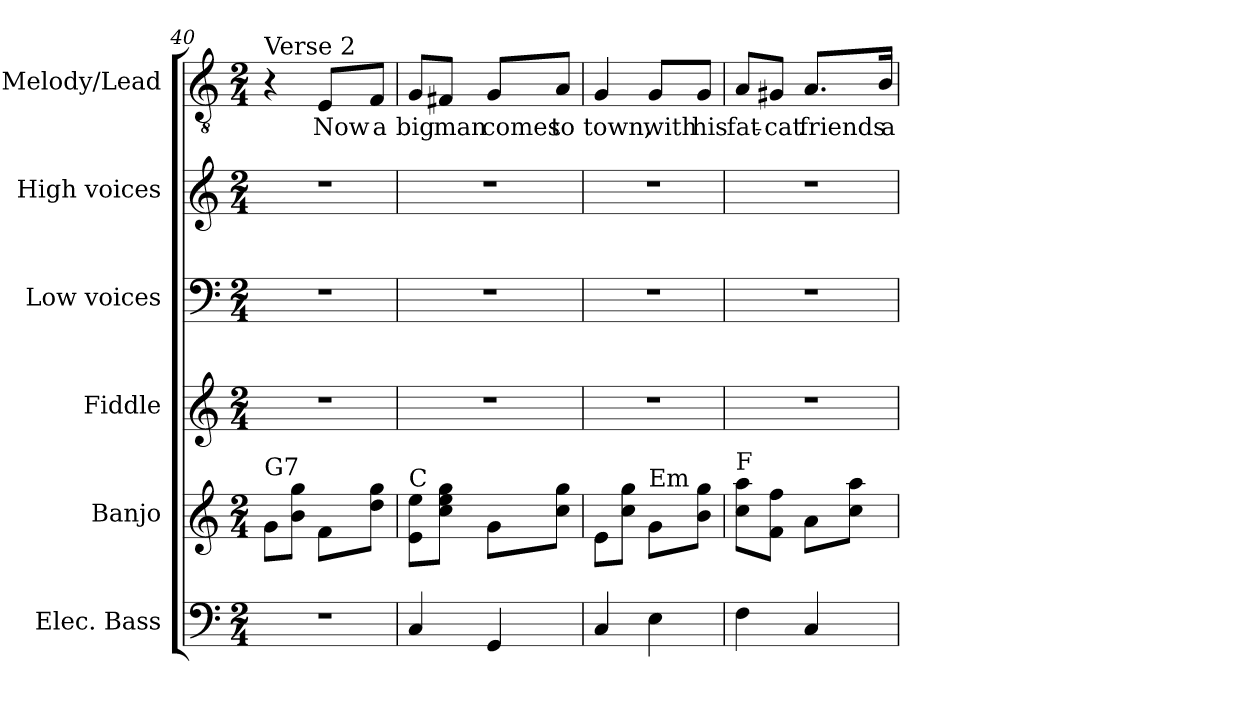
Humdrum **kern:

**kern	**kern	**kern	**kern	**kern	**kern	**text
*part6	*part5	*part4	*part3	*part2	*part1	*part1
*staff6	*staff5	*staff4	*staff3	*staff2	*staff1	*staff1
*I"Elec. Bass	*I"Banjo	*I"Fiddle	*I"Low voices	*I"High voices	*I"Melody/Lead	*
*I'E. Bass	*I'Ban.	*	*	*I'S.	*	*
*clefF4	*clefG2	*clefG2	*clefF4	*clefG2	*clefGv2	*
*ITrd7c12	*ITrd7c12	*	*	*	*ITrd7c12	*
*k[]	*k[]	*k[]	*k[]	*k[]	*k[]	*
*C:	*C:	*C:	*C:	*C:	*C:	*
*M2/4	*M2/4	*M2/4	*M2/4	*M2/4	*M2/4	*
=40	=40	=40	=40	=40	=40	=40
!	!	!	!	!	!LO:TX:a:t=Verse 2	!
!	!LO:TX:a:t=G7	!	!	!	!	!
!LO:N:vis=1	!	!LO:N:vis=1	!LO:N:vis=1	!LO:N:vis=1	!	!
2r	8Gi\L	2r	2r	2r	4r	.
.	8Bi\ 8giJ	.	.	.	.	.
!	!	!	!	!	!	!LO:LY:b:color=#000000
.	8Fi\L	.	.	.	8EEi/L	Now
!	!	!	!	!	!	!LO:LY:b:color=#000000
.	8di\ 8giJ	.	.	.	8FFi/J	a
=41	=41	=41	=41	=41	=41	=41
!	!	!LO:N:vis=1	!LO:N:vis=1	!LO:N:vis=1	!	!
!	!LO:TX:a:t=C	!	!	!	!	!
!	!	!	!	!	!	!LO:LY:b:color=#000000
4CCi/	8Ei\ 8eiL	2r	2r	2r	8GGi/L	big
!	!	!	!	!	!	!LO:LY:b:color=#000000
.	8ci\ 8ei 8giJ	.	.	.	8FF#Xi/J	man
!	!	!	!	!	!	!LO:LY:b:color=#000000
4GGGi/	8Gi\L	.	.	.	8GGi/L	comes
!	!	!	!	!	!	!LO:LY:b:color=#000000
.	8ci\ 8giJ	.	.	.	8AAi/J	to
=42	=42	=42	=42	=42	=42	=42
!	!	!LO:N:vis=1	!LO:N:vis=1	!LO:N:vis=1	!	!
!	!	!	!	!	!	!LO:LY:b:color=#000000
4CCi/	8Ei\L	2r	2r	2r	4GGi/	town,
.	8ci\ 8giJ	.	.	.	.	.
!	!LO:TX:a:t=Em	!	!	!	!	!
!	!	!	!	!	!	!LO:LY:b:color=#000000
4EEi\	8Gi\L	.	.	.	8GGi/L	with
!	!	!	!	!	!	!LO:LY:b:color=#000000
.	8Bi\ 8giJ	.	.	.	8GGi/J	his
!!LO:LB:g=z
=43	=43	=43	=43	=43	=43	=43
!	!	!LO:N:vis=1	!LO:N:vis=1	!LO:N:vis=1	!	!
!	!LO:TX:a:t=F	!	!	!	!	!
!	!	!	!	!	!	!LO:LY:b:color=#000000
4FFi\	8ci\ 8aiL	2r	2r	2r	8AAi/L	fat-
!	!	!	!	!	!	!LO:LY:b:color=#000000
.	8Fi\ 8fiJ	.	.	.	8GG#Xi/J	-cat
!	!	!	!	!	!	!LO:LY:b:color=#000000
4CCi/	8Ai\L	.	.	.	8.AAi/L	friends
.	8ci\ 8aiJ	.	.	.	.	.
!	!	!	!	!	!	!LO:LY:b:color=#000000
.	.	.	.	.	16BBi/Jk	a-
=	=	=	=	=	=	=
*-	*-	*-	*-	*-	*-	*-
